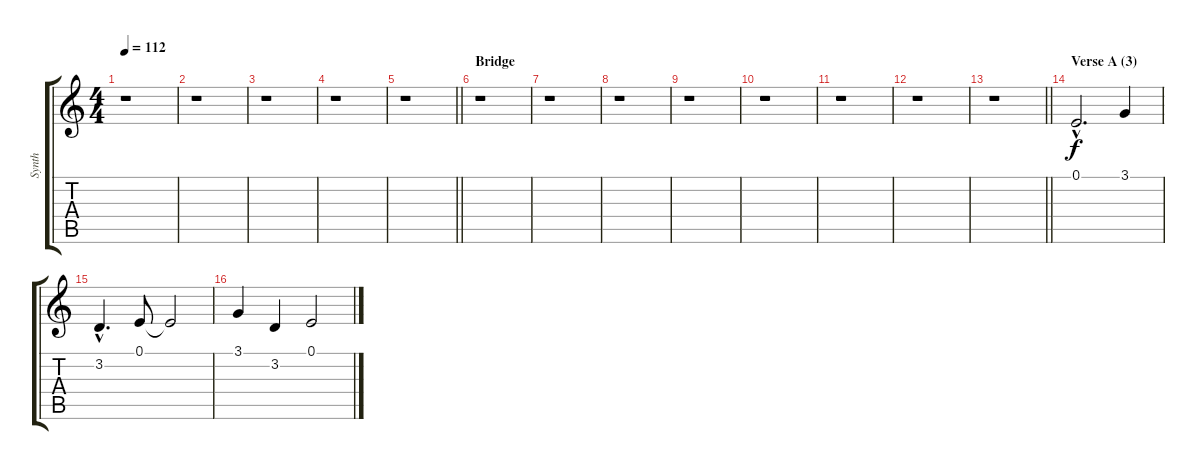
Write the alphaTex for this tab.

\track ("Synth" "Synth") {instrument musicbox}
\staff {score tabs}
\tuning (E4 B3 G3 D3 A2 E2) {hide}
\ts (4 4)
\tempo 112
\clef g2
\ks c
r.1{dy f} |
r.1 |
r.1 |
r.1 |
\barLineRight lightlight
r.1 |
\section ("" "Bridge")
r.1 |
r.1 |
r.1 |
r.1 |
r.1 |
r.1 |
r.1 |
\barLineRight lightlight
r.1 |
\section ("" "Verse A (3)")
0.1{hac}.2{d} 3.1.4 |
3.2{hac}.4{d} 0.1.8 0.1{t}.2 |
3.1.4 3.2.4 0.1.2
